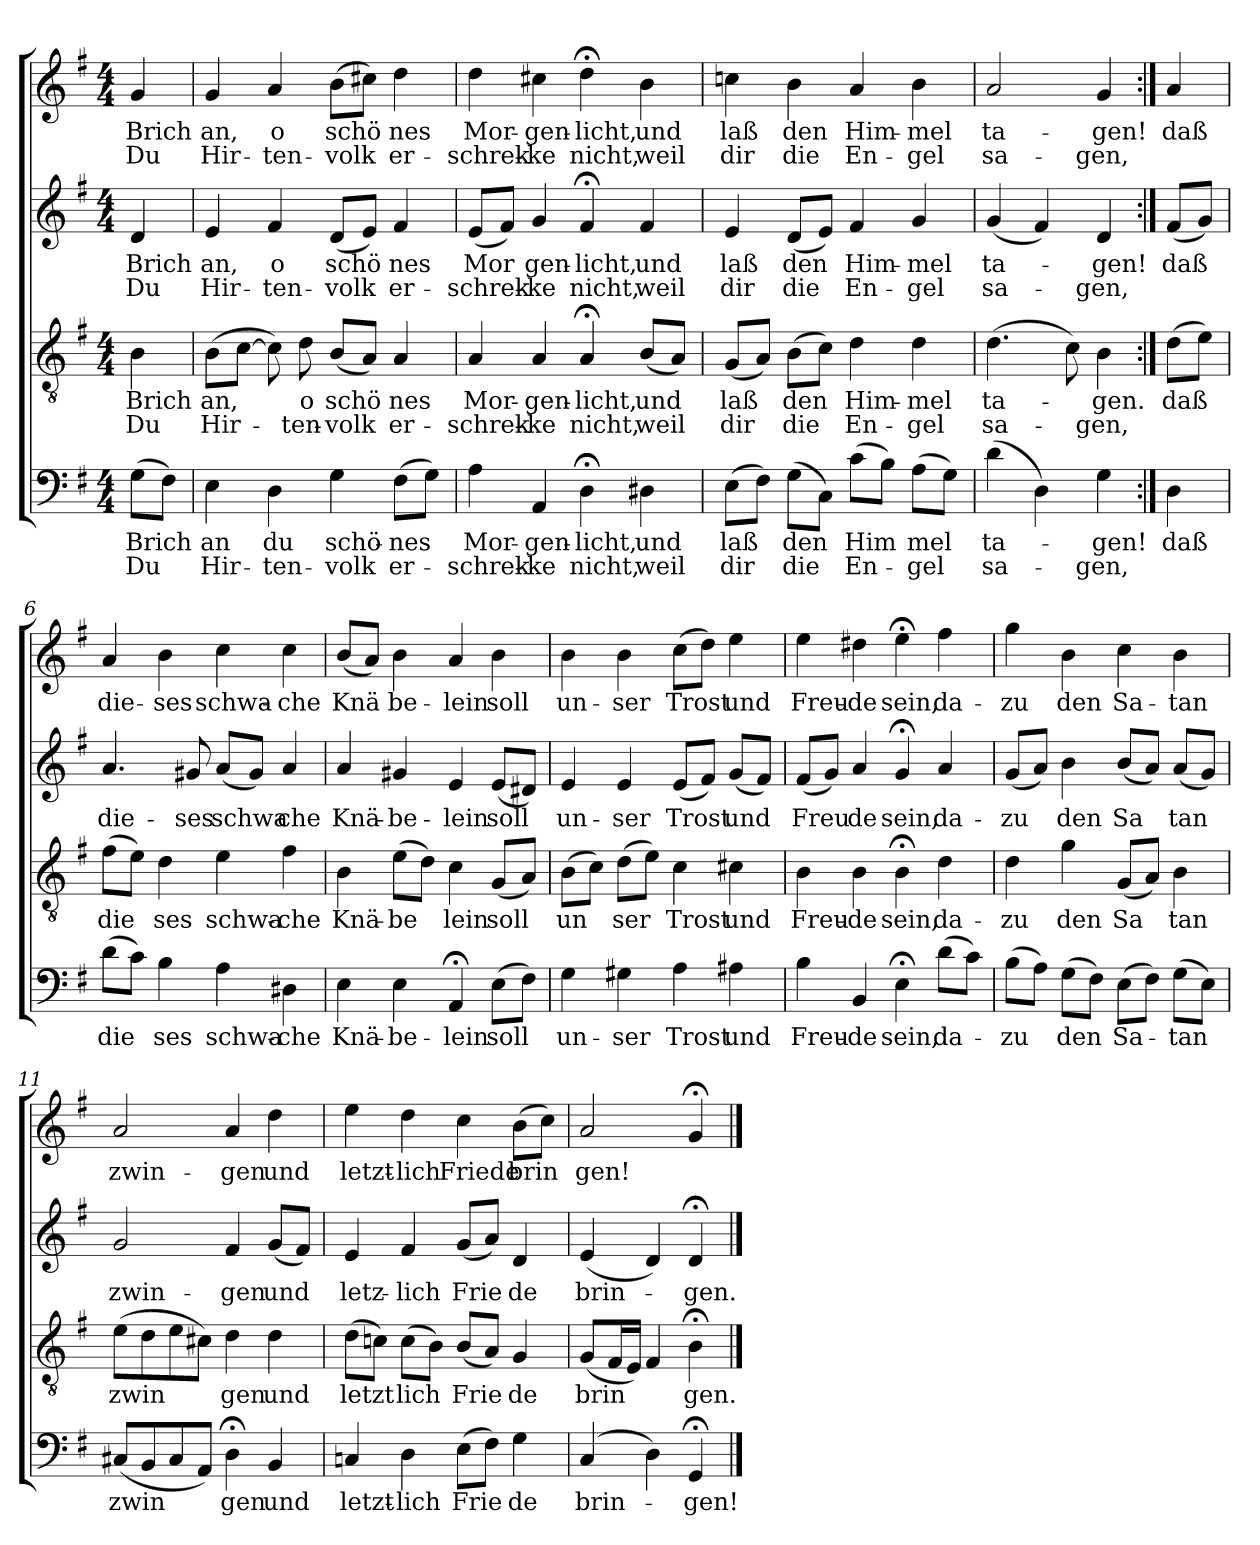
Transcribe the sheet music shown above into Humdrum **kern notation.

**kern	**text	**text	**kern	**text	**text	**kern	**text	**text	**kern	**text	**text
*part4	*part4	*part4	*part3	*part3	*part3	*part2	*part2	*part2	*part1	*part1	*part1
*staff4	*staff4	*staff4	*staff3	*staff3	*staff3	*staff2	*staff2	*staff2	*staff1	*staff1	*staff1
*clefF4	*	*	*clefGv2	*	*	*clefG2	*	*	*clefG2	*	*
*k[f#]	*	*	*k[f#]	*	*	*k[f#]	*	*	*k[f#]	*	*
*G:	*	*	*G:	*	*	*G:	*	*	*G:	*	*
*M4/4	*	*	*M4/4	*	*	*M4/4	*	*	*M4/4	*	*
=	=	=	=	=	=	=	=	=	=	=	=
!	!LO:LY:b	!LO:LY:b	!	!LO:LY:b	!LO:LY:b	!	!LO:LY:b	!LO:LY:b	!	!LO:LY:b	!LO:LY:b
(>8G\L	Brich	Du	4B\	Brich	Du	4d/	Brich	Du	4g/	Brich	Du
8F#\J)	.	.	.	.	.	.	.	.	.	.	.
=1	=1	=1	=1	=1	=1	=1	=1	=1	=1	=1	=1
!	!LO:LY:b	!LO:LY:b	!	!LO:LY:b	!LO:LY:b	!	!LO:LY:b	!LO:LY:b	!	!LO:LY:b	!LO:LY:b
4E\	an	Hir-	(>8B\L	an,	Hir-	4e/	an,	Hir-	4g/	an,	Hir-
.	.	.	[8c\J	.	.	.	.	.	.	.	.
!	!LO:LY:b	!LO:LY:b	!	!	!	!	!LO:LY:b	!LO:LY:b	!	!LO:LY:b	!LO:LY:b
4D\	du	-ten-	8c\])	.	.	4f#/	o	-ten-	4a/	o	-ten-
!	!	!	!	!LO:LY:b	!LO:LY:b	!	!	!	!	!	!
.	.	.	8d\	o	-ten-	.	.	.	.	.	.
!	!LO:LY:b	!LO:LY:b	!	!LO:LY:b	!LO:LY:b	!	!LO:LY:b	!LO:LY:b	!	!LO:LY:b	!LO:LY:b
4G\	schö-	-volk	(<8B/L	schö	-volk	(<8d/L	schö	-volk	(>8b\L	schö	-volk
.	.	.	8A/J)	.	.	8e/J)	.	.	8cc#X\J)	.	.
!	!LO:LY:b	!LO:LY:b	!	!LO:LY:b	!LO:LY:b	!	!LO:LY:b	!LO:LY:b	!	!LO:LY:b	!LO:LY:b
(>8F#\L	-nes	er-	4A/	nes	er-	4f#/	nes	er-	4dd\	nes	er-
8G\J)	.	.	.	.	.	.	.	.	.	.	.
=2	=2	=2	=2	=2	=2	=2	=2	=2	=2	=2	=2
!	!LO:LY:b	!LO:LY:b	!	!LO:LY:b	!LO:LY:b	!	!LO:LY:b	!LO:LY:b	!	!LO:LY:b	!LO:LY:b
4A\	Mor-	-schrek-	4A/	Mor-	-schrek-	(<8e/L	Mor	-schrek-	4dd\	Mor-	-schrek-
.	.	.	.	.	.	8f#/J)	.	.	.	.	.
!	!LO:LY:b	!LO:LY:b	!	!LO:LY:b	!LO:LY:b	!	!LO:LY:b	!LO:LY:b	!	!LO:LY:b	!LO:LY:b
4AA/	-gen-	-ke	4A/	-gen-	-ke	4g/	gen-	-ke	4cc#X\	-gen-	-ke
!	!LO:LY:b	!LO:LY:b	!	!LO:LY:b	!LO:LY:b	!	!LO:LY:b	!LO:LY:b	!	!LO:LY:b	!LO:LY:b
4D;<\	-licht,	nicht,	4A;/	-licht,	nicht,	4f#;/	-licht,	nicht,	4dd;<\	-licht,	nicht,
!	!LO:LY:b	!LO:LY:b	!	!LO:LY:b	!LO:LY:b	!	!LO:LY:b	!LO:LY:b	!	!LO:LY:b	!LO:LY:b
4D#X\	und	weil	(<8B/L	und	weil	4f#/	und	weil	4b\	und	weil
.	.	.	8A/J)	.	.	.	.	.	.	.	.
!!LO:LB:g=z
=3	=3	=3	=3	=3	=3	=3	=3	=3	=3	=3	=3
!	!LO:LY:b	!LO:LY:b	!	!LO:LY:b	!LO:LY:b	!	!LO:LY:b	!LO:LY:b	!	!LO:LY:b	!LO:LY:b
(>8E\L	laß	dir	(<8G/L	laß	dir	4e/	laß	dir	4ccn\	laß	dir
8F#\J)	.	.	8A/J)	.	.	.	.	.	.	.	.
!	!LO:LY:b	!LO:LY:b	!	!LO:LY:b	!LO:LY:b	!	!LO:LY:b	!LO:LY:b	!	!LO:LY:b	!LO:LY:b
(>8G\L	den	die	(>8B\L	den	die	(<8d/L	den	die	4b\	den	die
8C\J)	.	.	8c\J)	.	.	8e/J)	.	.	.	.	.
!	!LO:LY:b	!LO:LY:b	!	!LO:LY:b	!LO:LY:b	!	!LO:LY:b	!LO:LY:b	!	!LO:LY:b	!LO:LY:b
(>8c\L	Him	En-	4d\	Him-	En-	4f#/	Him-	En-	4a/	Him-	En-
8B\J)	.	.	.	.	.	.	.	.	.	.	.
!	!LO:LY:b	!LO:LY:b	!	!LO:LY:b	!LO:LY:b	!	!LO:LY:b	!LO:LY:b	!	!LO:LY:b	!LO:LY:b
(>8A\L	mel	-gel	4d\	-mel	-gel	4g/	-mel	-gel	4b\	-mel	-gel
8G\J)	.	.	.	.	.	.	.	.	.	.	.
=4	=4	=4	=4	=4	=4	=4	=4	=4	=4	=4	=4
!	!LO:LY:b	!LO:LY:b	!	!LO:LY:b	!LO:LY:b	!	!LO:LY:b	!LO:LY:b	!	!LO:LY:b	!LO:LY:b
(>4d\	ta-	sa-	(>4.d\	ta-	sa-	(<4g/	ta-	sa-	2a/	ta-	sa-
4D\)	.	.	.	.	.	4f#/)	.	.	.	.	.
.	.	.	8c\)	.	.	.	.	.	.	.	.
!	!LO:LY:b	!LO:LY:b	!	!LO:LY:b	!LO:LY:b	!	!LO:LY:b	!LO:LY:b	!	!LO:LY:b	!LO:LY:b
4G\	-gen!	-gen,	4B\	-gen.	-gen,	4d/	-gen!	-gen,	4g/	-gen!	-gen,
=5:|!	=5:|!	=5:|!	=5:|!	=5:|!	=5:|!	=5:|!	=5:|!	=5:|!	=5:|!	=5:|!	=5:|!
!	!LO:LY:b	!	!	!LO:LY:b	!	!	!LO:LY:b	!	!	!LO:LY:b	!
4D\	daß	.	(>8d\L	daß	.	(<8f#/L	daß	.	4a/	daß	.
.	.	.	8e\J)	.	.	8g/J)	.	.	.	.	.
=6	=6	=6	=6	=6	=6	=6	=6	=6	=6	=6	=6
!	!LO:LY:b	!	!	!LO:LY:b	!	!	!LO:LY:b	!	!	!LO:LY:b	!
(>8d\L	die	.	(>8f#\L	die	.	4.a/	die-	.	4a/	die-	.
8c\J)	.	.	8e\J)	.	.	.	.	.	.	.	.
!	!LO:LY:b	!	!	!LO:LY:b	!	!	!	!	!	!LO:LY:b	!
4B\	ses	.	4d\	ses	.	.	.	.	4b\	-ses	.
!	!	!	!	!	!	!	!LO:LY:b	!	!	!	!
.	.	.	.	.	.	8g#X/	-ses	.	.	.	.
!	!LO:LY:b	!	!	!LO:LY:b	!	!	!LO:LY:b	!	!	!LO:LY:b	!
4A\	schwa-	.	4e\	schwa-	.	(<8a/L	schwa	.	4cc\	schwa-	.
.	.	.	.	.	.	8g#/J)	.	.	.	.	.
!	!LO:LY:b	!	!	!LO:LY:b	!	!	!LO:LY:b	!	!	!LO:LY:b	!
4D#X\	-che	.	4f#\	-che	.	4a/	che	.	4cc\	-che	.
!!LO:LB:g=z
=7	=7	=7	=7	=7	=7	=7	=7	=7	=7	=7	=7
!	!LO:LY:b	!	!	!LO:LY:b	!	!	!LO:LY:b	!	!	!LO:LY:b	!
4E\	Knä-	.	4B\	Knä-	.	4a/	Knä-	.	(<8b/L	Knä	.
.	.	.	.	.	.	.	.	.	8a/J)	.	.
!	!LO:LY:b	!	!	!LO:LY:b	!	!	!LO:LY:b	!	!	!LO:LY:b	!
4E\	-be-	.	(>8e\L	-be	.	4g#X/	-be-	.	4b\	be-	.
.	.	.	8d\J)	.	.	.	.	.	.	.	.
!	!LO:LY:b	!	!	!LO:LY:b	!	!	!LO:LY:b	!	!	!LO:LY:b	!
4AA;/	-lein	.	4c\	lein	.	4e/	-lein	.	4a/	-lein	.
!	!LO:LY:b	!	!	!LO:LY:b	!	!	!LO:LY:b	!	!	!LO:LY:b	!
(>8E\L	soll	.	(<8G/L	soll	.	(<8e/L	soll	.	4b\	soll	.
8F#\J)	.	.	8A/J)	.	.	8d#X/J)	.	.	.	.	.
=8	=8	=8	=8	=8	=8	=8	=8	=8	=8	=8	=8
!	!LO:LY:b	!	!	!LO:LY:b	!	!	!LO:LY:b	!	!	!LO:LY:b	!
4G\	un-	.	(>8B\L	un	.	4e/	un-	.	4b\	un-	.
.	.	.	8c\J)	.	.	.	.	.	.	.	.
!	!LO:LY:b	!	!	!LO:LY:b	!	!	!LO:LY:b	!	!	!LO:LY:b	!
4G#X\	-ser	.	(>8d\L	ser	.	4e/	-ser	.	4b\	-ser	.
.	.	.	8e\J)	.	.	.	.	.	.	.	.
!	!LO:LY:b	!	!	!LO:LY:b	!	!	!LO:LY:b	!	!	!LO:LY:b	!
4A\	Trost	.	4c\	Trost	.	(<8e/L	Trost	.	(>8cc\L	Trost	.
.	.	.	.	.	.	8f#/J)	.	.	8dd\J)	.	.
!	!LO:LY:b	!	!	!LO:LY:b	!	!	!LO:LY:b	!	!	!LO:LY:b	!
4A#X\	und	.	4c#X\	und	.	(<8g/L	und	.	4ee\	und	.
.	.	.	.	.	.	8f#/J)	.	.	.	.	.
=9	=9	=9	=9	=9	=9	=9	=9	=9	=9	=9	=9
!	!LO:LY:b	!	!	!LO:LY:b	!	!	!LO:LY:b	!	!	!LO:LY:b	!
4B\	Freu-	.	4B\	Freu-	.	(<8f#/L	Freu	.	4ee\	Freu-	.
.	.	.	.	.	.	8g/J)	.	.	.	.	.
!	!LO:LY:b	!	!	!LO:LY:b	!	!	!LO:LY:b	!	!	!LO:LY:b	!
4BB/	-de	.	4B\	-de	.	4a/	de	.	4dd#X\	-de	.
!	!LO:LY:b	!	!	!LO:LY:b	!	!	!LO:LY:b	!	!	!LO:LY:b	!
4E;<\	sein,	.	4B;<\	sein,	.	4g;/	sein,	.	4ee;<\	sein,	.
!	!LO:LY:b	!	!	!LO:LY:b	!	!	!LO:LY:b	!	!	!LO:LY:b	!
(>8d\L	da-	.	4d\	da-	.	4a/	da-	.	4ff#\	da-	.
8c\J)	.	.	.	.	.	.	.	.	.	.	.
=10	=10	=10	=10	=10	=10	=10	=10	=10	=10	=10	=10
!	!LO:LY:b	!	!	!LO:LY:b	!	!	!LO:LY:b	!	!	!LO:LY:b	!
(>8B\L	-zu	.	4d\	-zu	.	(<8g/L	-zu	.	4gg\	-zu	.
8A\J)	.	.	.	.	.	8a/J)	.	.	.	.	.
!	!LO:LY:b	!	!	!LO:LY:b	!	!	!LO:LY:b	!	!	!LO:LY:b	!
(>8G\L	den	.	4g\	den	.	4b\	den	.	4b\	den	.
8F#\J)	.	.	.	.	.	.	.	.	.	.	.
!	!LO:LY:b	!	!	!LO:LY:b	!	!	!LO:LY:b	!	!	!LO:LY:b	!
(>8E\L	Sa-	.	(<8G/L	Sa	.	(<8b/L	Sa	.	4cc\	Sa-	.
8F#\J)	.	.	8A/J)	.	.	8a/J)	.	.	.	.	.
!	!LO:LY:b	!	!	!LO:LY:b	!	!	!LO:LY:b	!	!	!LO:LY:b	!
(>8G\L	-tan	.	4B\	tan	.	(<8a/L	tan	.	4b\	-tan	.
8E\J)	.	.	.	.	.	8g/J)	.	.	.	.	.
!!LO:PB:g=z
=11	=11	=11	=11	=11	=11	=11	=11	=11	=11	=11	=11
!	!LO:LY:b	!	!	!LO:LY:b	!	!	!LO:LY:b	!	!	!LO:LY:b	!
(<8C#X/L	zwin	.	(>8e\L	zwin	.	2g/	zwin-	.	2a/	zwin-	.
8BB/	.	.	8d\	.	.	.	.	.	.	.	.
8C#/	.	.	8e\	.	.	.	.	.	.	.	.
8AA/J)	.	.	8c#X\J)	.	.	.	.	.	.	.	.
!	!LO:LY:b	!	!	!LO:LY:b	!	!	!LO:LY:b	!	!	!LO:LY:b	!
4D;<\	gen	.	4d\	gen	.	4f#/	-gen	.	4a/	-gen	.
!	!LO:LY:b	!	!	!LO:LY:b	!	!	!LO:LY:b	!	!	!LO:LY:b	!
4BB/	und	.	4d\	und	.	(<8g/L	und	.	4dd\	und	.
.	.	.	.	.	.	8f#/J)	.	.	.	.	.
=12	=12	=12	=12	=12	=12	=12	=12	=12	=12	=12	=12
!	!LO:LY:b	!	!	!LO:LY:b	!	!	!LO:LY:b	!	!	!LO:LY:b	!
4Cn/	letzt-	.	(>8d\L	letzt	.	4e/	letz-	.	4ee\	letzt-	.
.	.	.	8cn\J)	.	.	.	.	.	.	.	.
!	!LO:LY:b	!	!	!LO:LY:b	!	!	!LO:LY:b	!	!	!LO:LY:b	!
4D\	-lich	.	(>8c\L	lich	.	4f#/	-lich	.	4dd\	-lich	.
.	.	.	8B\J)	.	.	.	.	.	.	.	.
!	!LO:LY:b	!	!	!LO:LY:b	!	!	!LO:LY:b	!	!	!LO:LY:b	!
(>8E\L	Frie	.	(<8B/L	Frie	.	(<8g/L	Frie	.	4cc\	Friede	.
8F#\J)	.	.	8A/J)	.	.	8a/J)	.	.	.	.	.
!	!LO:LY:b	!	!	!LO:LY:b	!	!	!LO:LY:b	!	!	!LO:LY:b	!
4G\	de	.	4G/	de	.	4d/	de	.	(>8b\L	brin	.
.	.	.	.	.	.	.	.	.	8cc\J)	.	.
=13	=13	=13	=13	=13	=13	=13	=13	=13	=13	=13	=13
!	!LO:LY:b	!	!	!LO:LY:b	!	!	!LO:LY:b	!	!	!LO:LY:b	!
(<4C/	brin-	.	(<8G/L	brin	.	(<4e/	brin-	.	2a/	gen!	.
.	.	.	16F#/L	.	.	.	.	.	.	.	.
.	.	.	16E/JJ)	.	.	.	.	.	.	.	.
4D\)	.	.	4F#/	.	.	4d/)	.	.	.	.	.
!	!LO:LY:b	!	!	!LO:LY:b	!	!	!LO:LY:b	!	!	!	!
4GG;/	-gen!	.	4B;<\	gen.	.	4d;/	-gen.	.	4g;/	.	.
==	==	==	==	==	==	==	==	==	==	==	==
*-	*-	*-	*-	*-	*-	*-	*-	*-	*-	*-	*-
